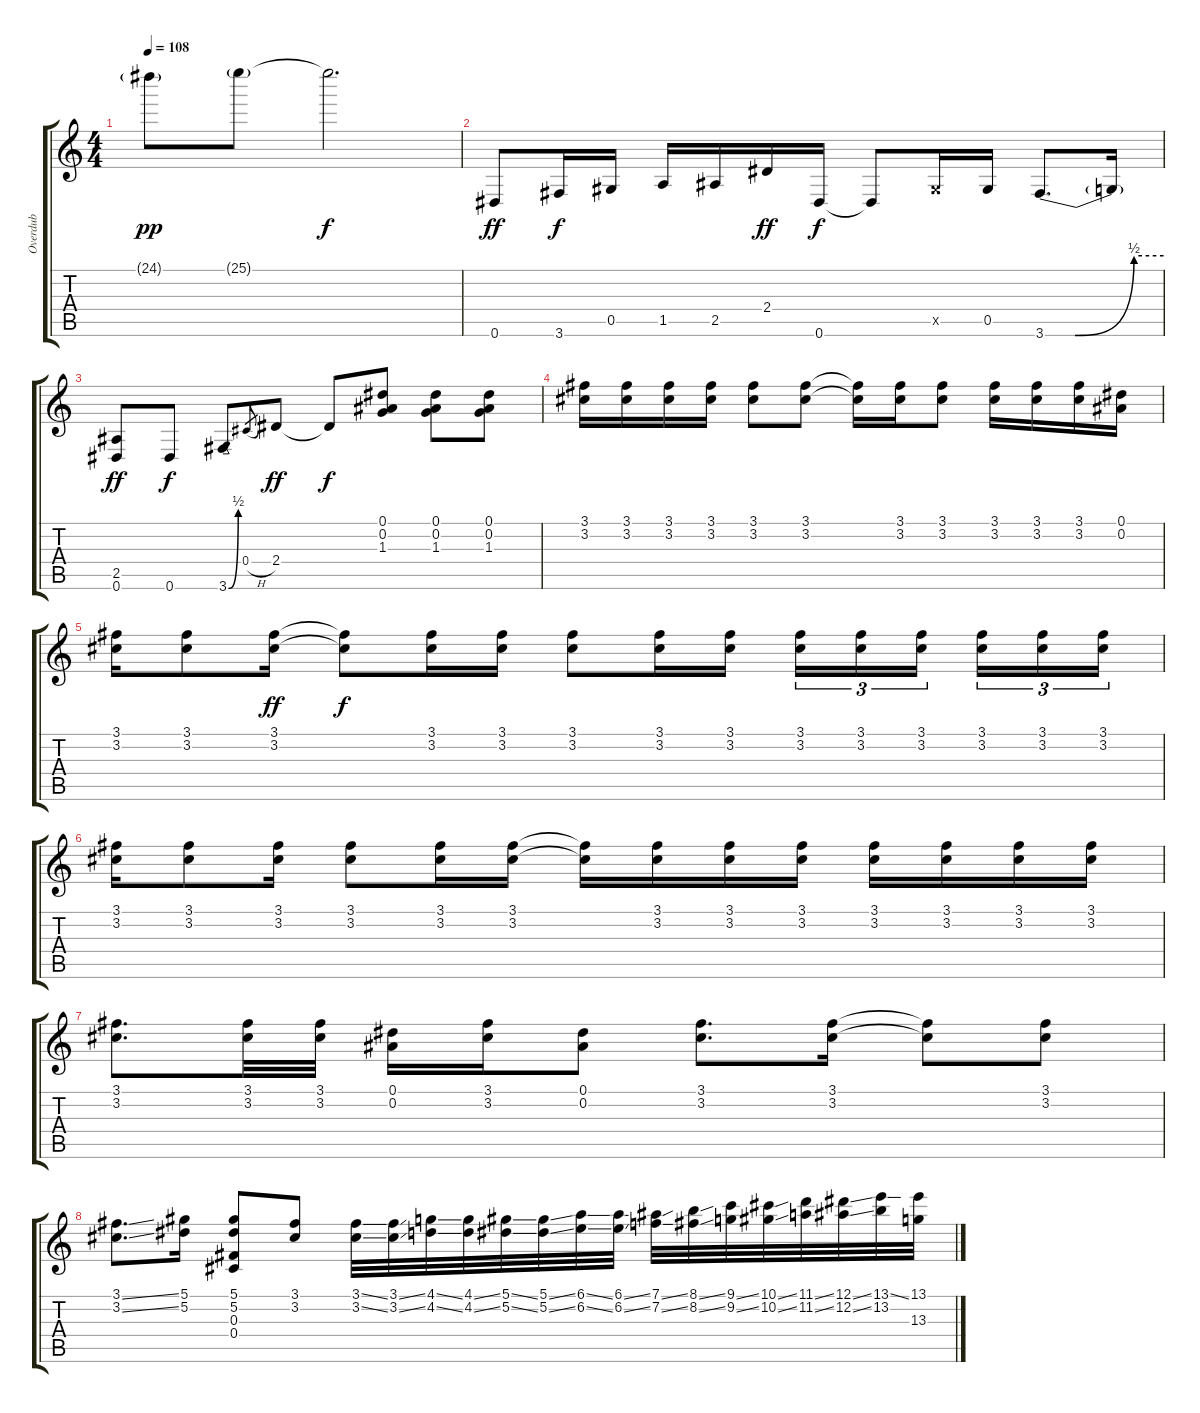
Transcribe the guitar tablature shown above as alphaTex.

\track ("Overdub" "Overdub") {instrument fretlessbass}
\staff {score tabs}
\tuning (Eb4 Bb3 Gb3 Db3 Ab2 Eb2) {hide}
\ts (4 4)
\tempo 108
\clef g2
\ks c
24.1{g}.8{dy pp} 25.1{g}.8 25.1{t}.2{d dy f} |
0.6.8{dy ff} 3.6.16{dy f} 0.5.16 1.5.16 2.5.16 2.4.16{dy ff} 0.6.16{dy f} 0.6{t}.8 0.5{x}.16 0.5.16 3.6{be (custom 0 0 15 0 45 2 60 2)}.8{d} 3.6{t}.16 |
(2.5 0.6).8{dy ff} 0.6.8{dy f} 3.6{be (bend 0 0 60 2)}.8 0.4{h}.8{gr} 2.4.8{dy ff} 2.4{t}.8{dy f} (0.1 0.2 1.3).8 (0.1 0.2 1.3).8 (0.1 0.2 1.3).8 |
(3.1 3.2).16 (3.1 3.2).16 (3.1 3.2).16 (3.1 3.2).16 (3.1 3.2).8 (3.1 3.2).8 (3.1{t} 3.2{t}).16 (3.1 3.2).16 (3.1 3.2).8 (3.1 3.2).16 (3.1 3.2).16 (3.1 3.2).16 (0.1 0.2).16 |
(3.1 3.2).16 (3.1 3.2).8 (3.1 3.2).16{dy ff} (3.1{t} 3.2{t}).8{dy f} (3.1 3.2).16 (3.1 3.2).16 (3.1 3.2).8 (3.1 3.2).16 (3.1 3.2).16 (3.1 3.2).16{tu (3 2)} (3.1 3.2).16{tu (3 2)} (3.1 3.2).16{tu (3 2)} (3.1 3.2).16{tu (3 2)} (3.1 3.2).16{tu (3 2)} (3.1 3.2).16{tu (3 2)} |
(3.1 3.2).16 (3.1 3.2).8 (3.1 3.2).16 (3.1 3.2).8 (3.1 3.2).16 (3.1 3.2).16 (3.1{t} 3.2{t}).16 (3.1 3.2).16 (3.1 3.2).16 (3.1 3.2).16 (3.1 3.2).16 (3.1 3.2).16 (3.1 3.2).16 (3.1 3.2).16 |
(3.1 3.2).8{d} (3.1 3.2).32 (3.1 3.2).32 (0.1 0.2).16 (3.1 3.2).16 (0.1 0.2).8 (3.1 3.2).8{d} (3.1 3.2).16 (3.1{t} 3.2{t}).8 (3.1 3.2).8 |
(3.1{ss} 3.2{ss}).8{d} (5.1 5.2).16 (5.1 5.2 0.3 0.4).8 (3.1 3.2).8 (3.1{ss} 3.2{ss}).32 (3.1{ss} 3.2{ss}).32 (4.1{ss} 4.2{ss}).32 (4.1{ss} 4.2{ss}).32 (5.1{ss} 5.2{ss}).32 (5.1{ss} 5.2{ss}).32 (6.1{ss} 6.2{ss}).32 (6.1{ss} 6.2{ss}).32 (7.1{ss} 7.2{ss}).32 (8.1{ss} 8.2{ss}).32 (9.1{ss} 9.2{ss}).32 (10.1{ss} 10.2{ss}).32 (11.1{ss} 11.2{ss}).32 (12.1{ss} 12.2{ss}).32 (13.1{ss} 13.2).32 (13.1{ss} 13.3{ss}).32
